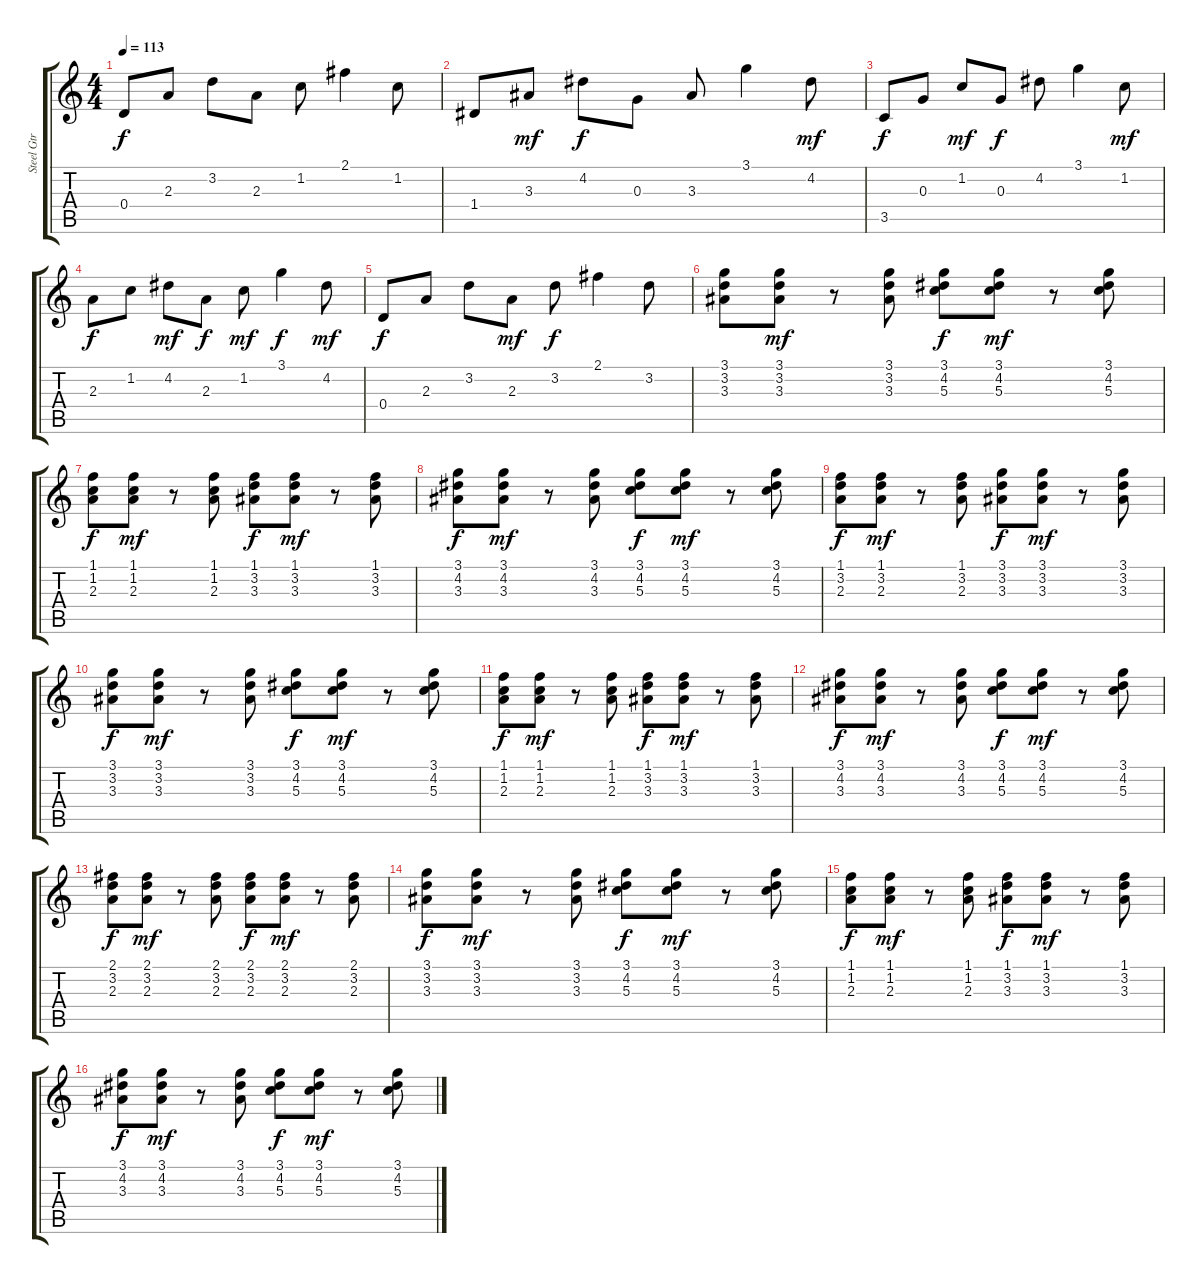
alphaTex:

\track ("Steel Gtr" "Steel Gtr") {instrument acousticguitarsteel}
\staff {score tabs}
\tuning (E4 B3 G3 D3 A2 E2) {hide}
\ts (4 4)
\tempo 113
\clef g2
\ks c
0.4.8{dy f} 2.3.8 3.2.8 2.3.8 1.2.8 2.1.4 1.2.8 |
1.4.8 3.3.8{dy mf} 4.2.8{dy f} 0.3.8 3.3.8 3.1.4 4.2.8{dy mf} |
3.5.8{dy f} 0.3.8 1.2.8{dy mf} 0.3.8{dy f} 4.2.8 3.1.4 1.2.8{dy mf} |
2.3.8{dy f} 1.2.8 4.2.8{dy mf} 2.3.8{dy f} 1.2.8{dy mf} 3.1.4{dy f} 4.2.8{dy mf} |
0.4.8{dy f} 2.3.8 3.2.8 2.3.8{dy mf} 3.2.8{dy f} 2.1.4 3.2.8 |
(3.1 3.2 3.3).8 (3.1 3.2 3.3).8{dy mf} r.8 (3.1 3.2 3.3).8 (3.1 4.2 5.3).8{dy f} (3.1 4.2 5.3).8{dy mf} r.8 (3.1 4.2 5.3).8 |
(1.1 1.2 2.3).8{dy f} (1.1 1.2 2.3).8{dy mf} r.8 (1.1 1.2 2.3).8 (1.1 3.2 3.3).8{dy f} (1.1 3.2 3.3).8{dy mf} r.8 (1.1 3.2 3.3).8 |
(3.1 4.2 3.3).8{dy f} (3.1 4.2 3.3).8{dy mf} r.8 (3.1 4.2 3.3).8 (3.1 4.2 5.3).8{dy f} (3.1 4.2 5.3).8{dy mf} r.8 (3.1 4.2 5.3).8 |
(1.1 3.2 2.3).8{dy f} (1.1 3.2 2.3).8{dy mf} r.8 (1.1 3.2 2.3).8 (3.1 3.2 3.3).8{dy f} (3.1 3.2 3.3).8{dy mf} r.8 (3.1 3.2 3.3).8 |
(3.1 3.2 3.3).8{dy f} (3.1 3.2 3.3).8{dy mf} r.8 (3.1 3.2 3.3).8 (3.1 4.2 5.3).8{dy f} (3.1 4.2 5.3).8{dy mf} r.8 (3.1 4.2 5.3).8 |
(1.1 1.2 2.3).8{dy f} (1.1 1.2 2.3).8{dy mf} r.8 (1.1 1.2 2.3).8 (1.1 3.2 3.3).8{dy f} (1.1 3.2 3.3).8{dy mf} r.8 (1.1 3.2 3.3).8 |
(3.1 4.2 3.3).8{dy f} (3.1 4.2 3.3).8{dy mf} r.8 (3.1 4.2 3.3).8 (3.1 4.2 5.3).8{dy f} (3.1 4.2 5.3).8{dy mf} r.8 (3.1 4.2 5.3).8 |
(2.1 3.2 2.3).8{dy f} (2.1 3.2 2.3).8{dy mf} r.8 (2.1 3.2 2.3).8 (2.1 3.2 2.3).8{dy f} (2.1 3.2 2.3).8{dy mf} r.8 (2.1 3.2 2.3).8 |
(3.1 3.2 3.3).8{dy f} (3.1 3.2 3.3).8{dy mf} r.8 (3.1 3.2 3.3).8 (3.1 4.2 5.3).8{dy f} (3.1 4.2 5.3).8{dy mf} r.8 (3.1 4.2 5.3).8 |
(1.1 1.2 2.3).8{dy f} (1.1 1.2 2.3).8{dy mf} r.8 (1.1 1.2 2.3).8 (1.1 3.2 3.3).8{dy f} (1.1 3.2 3.3).8{dy mf} r.8 (1.1 3.2 3.3).8 |
(3.1 4.2 3.3).8{dy f} (3.1 4.2 3.3).8{dy mf} r.8 (3.1 4.2 3.3).8 (3.1 4.2 5.3).8{dy f} (3.1 4.2 5.3).8{dy mf} r.8 (3.1 4.2 5.3).8
